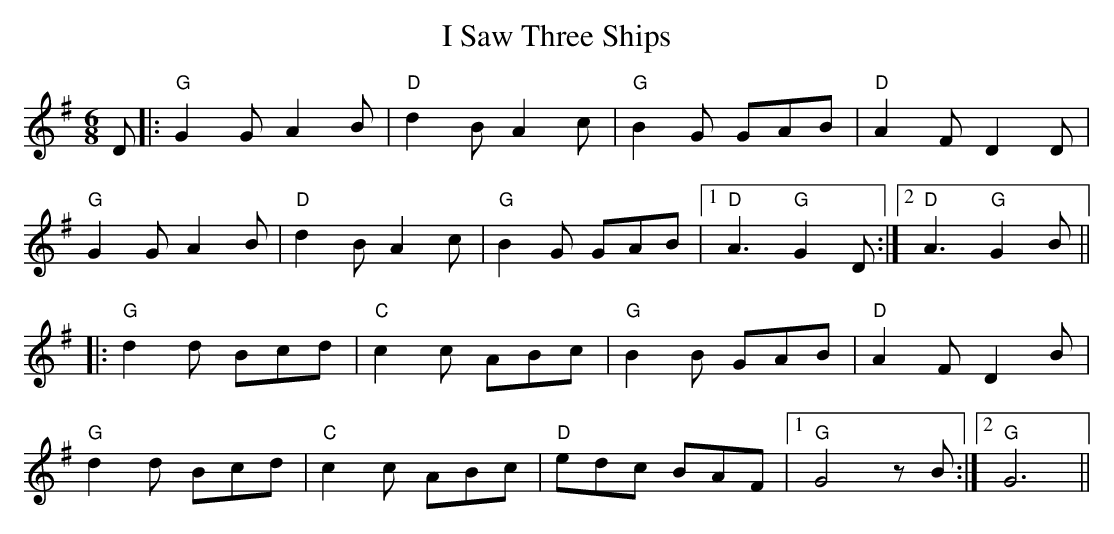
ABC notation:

X:1
T: I Saw Three Ships
M: 6/8
L: 1/8
K: Gmaj
D|:"G"G2 G A2 B|"D"d2 B A2 c|"G"B2 G GAB|"D"A2 F D2 D|
"G"G2 G A2 B|"D"d2 B A2c|"G"B2 G GAB|1 "D"A3 "G"G2 D:|2 "D"A3 "G" G2 B||
|:"G"d2d Bcd|"C"c2c ABc |"G" B2B GAB|"D" A2F D2B |
"G"d2d Bcd|"C"c2c ABc |"D" edc BAF|1 "G"G4 z1 B:|2 "G"G6||
